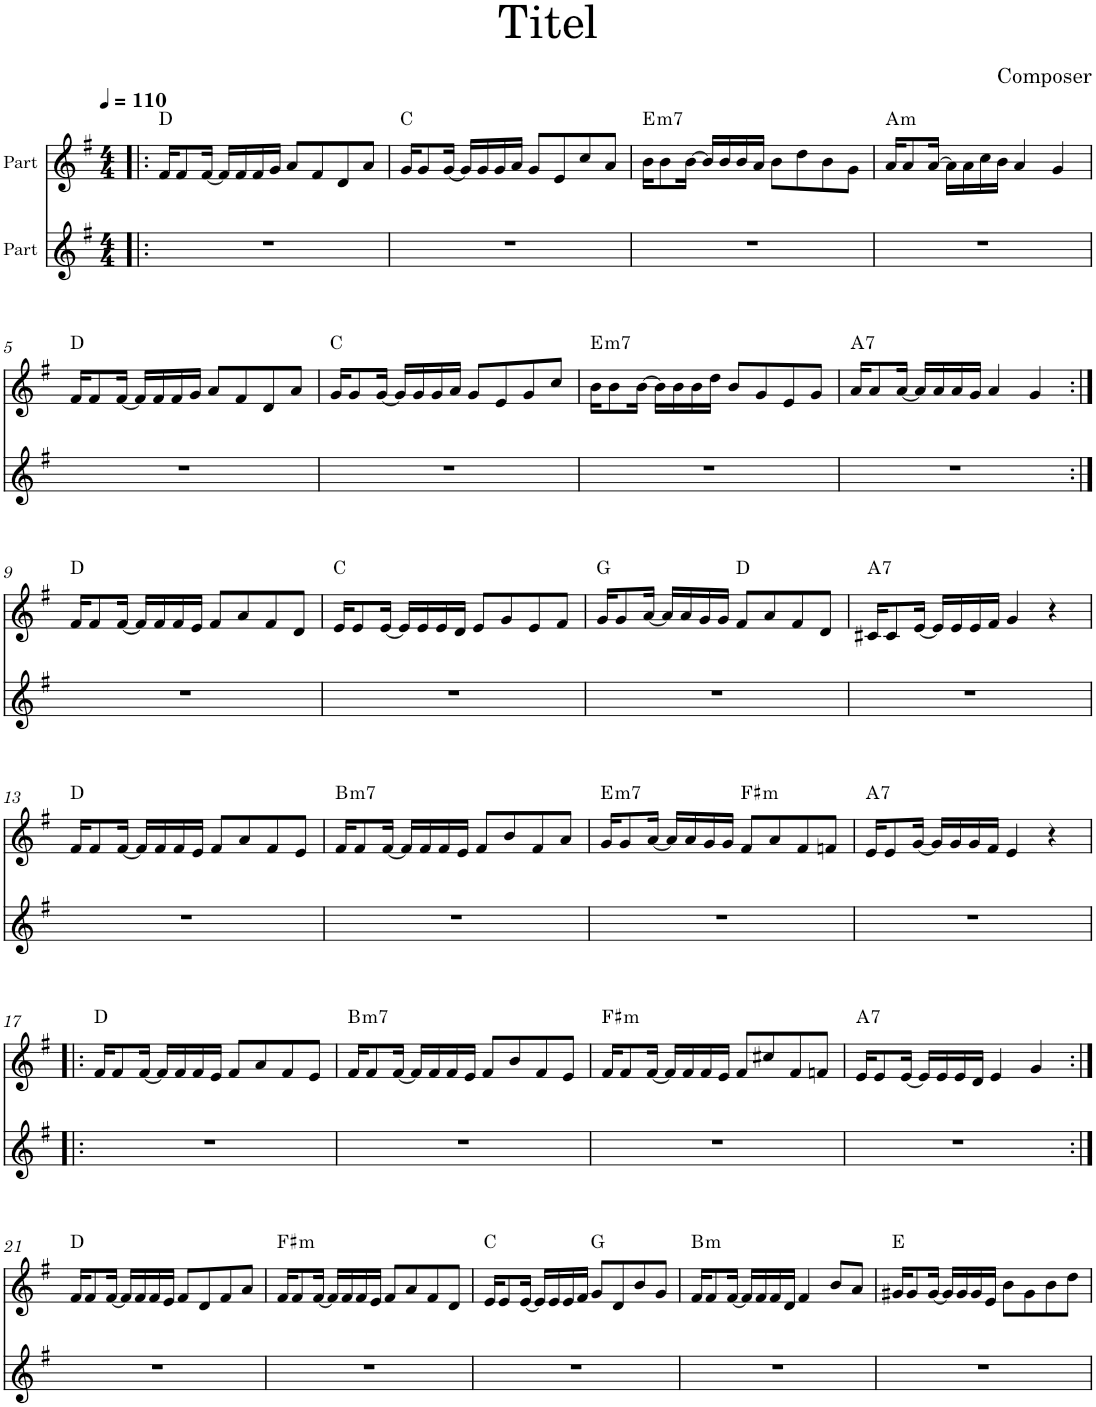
**kern	**kern	**harte
*part2	*part1	*part1
*staff2	*staff1	*
*I"Part	*I"Part	*
*clefG2	*clefG2	*
*Trd7c12	*	*
*k[f#]	*k[f#]	*
*M4/4	*M4/4	*
*MM110	*MM110	*
=1!|:	=1!|:	=1!|:
1r	16f#/KL	D:maj
.	8f#/	.
.	[16f#/Jk	.
.	16f#/LL]	.
.	16f#/	.
.	16f#/	.
.	16g/JJ	.
.	8a/L	.
.	8f#/	.
.	8d/	.
.	8a/J	.
=2	=2	=2
1r	16g/KL	C:maj
.	8g/	.
.	[16g/Jk	.
.	16g/LL]	.
.	16g/	.
.	16g/	.
.	16a/JJ	.
.	8g/L	.
.	8e/	.
.	8cc/	.
.	8a/J	.
=3	=3	=3
!	!	!LO:H:kt=m7
1r	16b\KL	E:min7
.	8b\	.
.	[16b\Jk	.
.	16b/LL]	.
.	16b/	.
.	16b/	.
.	16a/JJ	.
.	8b\L	.
.	8dd\	.
.	8b\	.
.	8g\J	.
=4	=4	=4
!	!	!LO:H:kt=m
1r	16a/KL	A:min
.	8a/	.
.	[16a/Jk	.
.	16a\LL]	.
.	16a\	.
.	16cc\	.
.	16b\JJ	.
.	4a/	.
.	4g/	.
!!LO:LB:g=z
=5	=5	=5
1r	16f#/KL	D:maj
.	8f#/	.
.	[16f#/Jk	.
.	16f#/LL]	.
.	16f#/	.
.	16f#/	.
.	16g/JJ	.
.	8a/L	.
.	8f#/	.
.	8d/	.
.	8a/J	.
=6	=6	=6
1r	16g/KL	C:maj
.	8g/	.
.	[16g/Jk	.
.	16g/LL]	.
.	16g/	.
.	16g/	.
.	16a/JJ	.
.	8g/L	.
.	8e/	.
.	8g/	.
.	8cc/J	.
=7	=7	=7
!	!	!LO:H:kt=m7
1r	16b\KL	E:min7
.	8b\	.
.	[16b\Jk	.
.	16b\LL]	.
.	16b\	.
.	16b\	.
.	16dd\JJ	.
.	8b/L	.
.	8g/	.
.	8e/	.
.	8g/J	.
=8	=8	=8
!	!	!LO:H:kt=7
1r	16a/KL	A:7
.	8a/	.
.	[16a/Jk	.
.	16a/LL]	.
.	16a/	.
.	16a/	.
.	16g/JJ	.
.	4a/	.
.	4g/	.
!!LO:LB:g=z
=9:|!	=9:|!	=9:|!
1r	16f#/KL	D:maj
.	8f#/	.
.	[16f#/Jk	.
.	16f#/LL]	.
.	16f#/	.
.	16f#/	.
.	16e/JJ	.
.	8f#/L	.
.	8a/	.
.	8f#/	.
.	8d/J	.
=10	=10	=10
1r	16e/KL	C:maj
.	8e/	.
.	[16e/Jk	.
.	16e/LL]	.
.	16e/	.
.	16e/	.
.	16d/JJ	.
.	8e/L	.
.	8g/	.
.	8e/	.
.	8f#/J	.
=11	=11	=11
1r	16g/KL	G:maj
.	8g/	.
.	[16a/Jk	.
.	16a/LL]	.
.	16a/	.
.	16g/	.
.	16g/JJ	.
.	8f#/L	D:maj
.	8a/	.
.	8f#/	.
.	8d/J	.
=12	=12	=12
!	!	!LO:H:kt=7
1r	16c#X/KL	A:7
.	8c#/	.
.	[16e/Jk	.
.	16e/LL]	.
.	16e/	.
.	16e/	.
.	16f#/JJ	.
.	4g/	.
.	4r	.
!!LO:LB:g=z
=13	=13	=13
1r	16f#/KL	D:maj
.	8f#/	.
.	[16f#/Jk	.
.	16f#/LL]	.
.	16f#/	.
.	16f#/	.
.	16e/JJ	.
.	8f#/L	.
.	8a/	.
.	8f#/	.
.	8e/J	.
=14	=14	=14
!	!	!LO:H:kt=m7
1r	16f#/KL	B:min7
.	8f#/	.
.	[16f#/Jk	.
.	16f#/LL]	.
.	16f#/	.
.	16f#/	.
.	16e/JJ	.
.	8f#/L	.
.	8b/	.
.	8f#/	.
.	8a/J	.
=15	=15	=15
!	!	!LO:H:kt=m7
1r	16g/KL	E:min7
.	8g/	.
.	[16a/Jk	.
.	16a/LL]	.
.	16a/	.
.	16g/	.
.	16g/JJ	.
!	!	!LO:H:kt=m
.	8f#/L	F#:min
.	8a/	.
.	8f#/	.
.	8fn/J	.
=16	=16	=16
!	!	!LO:H:kt=7
1r	16e/KL	A:7
.	8e/	.
.	[16g/Jk	.
.	16g/LL]	.
.	16g/	.
.	16g/	.
.	16f#/JJ	.
.	4e/	.
.	4r	.
!!LO:LB:g=z
=17!|:	=17!|:	=17!|:
1r	16f#/KL	D:maj
.	8f#/	.
.	[16f#/Jk	.
.	16f#/LL]	.
.	16f#/	.
.	16f#/	.
.	16e/JJ	.
.	8f#/L	.
.	8a/	.
.	8f#/	.
.	8e/J	.
=18	=18	=18
!	!	!LO:H:kt=m7
1r	16f#/KL	B:min7
.	8f#/	.
.	[16f#/Jk	.
.	16f#/LL]	.
.	16f#/	.
.	16f#/	.
.	16e/JJ	.
.	8f#/L	.
.	8b/	.
.	8f#/	.
.	8e/J	.
=19	=19	=19
!	!	!LO:H:kt=m
1r	16f#/KL	F#:min
.	8f#/	.
.	[16f#/Jk	.
.	16f#/LL]	.
.	16f#/	.
.	16f#/	.
.	16e/JJ	.
.	8f#/L	.
.	8cc#X/	.
.	8f#/	.
.	8fn/J	.
=20	=20	=20
!	!	!LO:H:kt=7
1r	16e/KL	A:7
.	8e/	.
.	[16e/Jk	.
.	16e/LL]	.
.	16e/	.
.	16e/	.
.	16d/JJ	.
.	4e/	.
.	4g/	.
!!LO:LB:g=z
=21:|!	=21:|!	=21:|!
1r	16f#/KL	D:maj
.	8f#/	.
.	[16f#/Jk	.
.	16f#/LL]	.
.	16f#/	.
.	16f#/	.
.	16e/JJ	.
.	8f#/L	.
.	8d/	.
.	8f#/	.
.	8a/J	.
=22	=22	=22
!	!	!LO:H:kt=m
1r	16f#/KL	F#:min
.	8f#/	.
.	[16f#/Jk	.
.	16f#/LL]	.
.	16f#/	.
.	16f#/	.
.	16e/JJ	.
.	8f#/L	.
.	8a/	.
.	8f#/	.
.	8d/J	.
=23	=23	=23
1r	16e/KL	C:maj
.	8e/	.
.	[16e/Jk	.
.	16e/LL]	.
.	16e/	.
.	16e/	.
.	16f#/JJ	.
.	8g/L	G:maj
.	8d/	.
.	8b/	.
.	8g/J	.
=24	=24	=24
!	!	!LO:H:kt=m
1r	16f#/KL	B:min
.	8f#/	.
.	[16f#/Jk	.
.	16f#/LL]	.
.	16f#/	.
.	16f#/	.
.	16d/JJ	.
.	4f#/	.
.	8b/L	.
.	8a/J	.
=25	=25	=25
1r	16g#X/KL	E:maj
.	8g#/	.
.	[16g#/Jk	.
.	16g#/LL]	.
.	16g#/	.
.	16g#/	.
.	16e/JJ	.
.	8b\L	.
.	8g#\	.
.	8b\	.
.	8dd\J	.
=	=	=
*-	*-	*-
